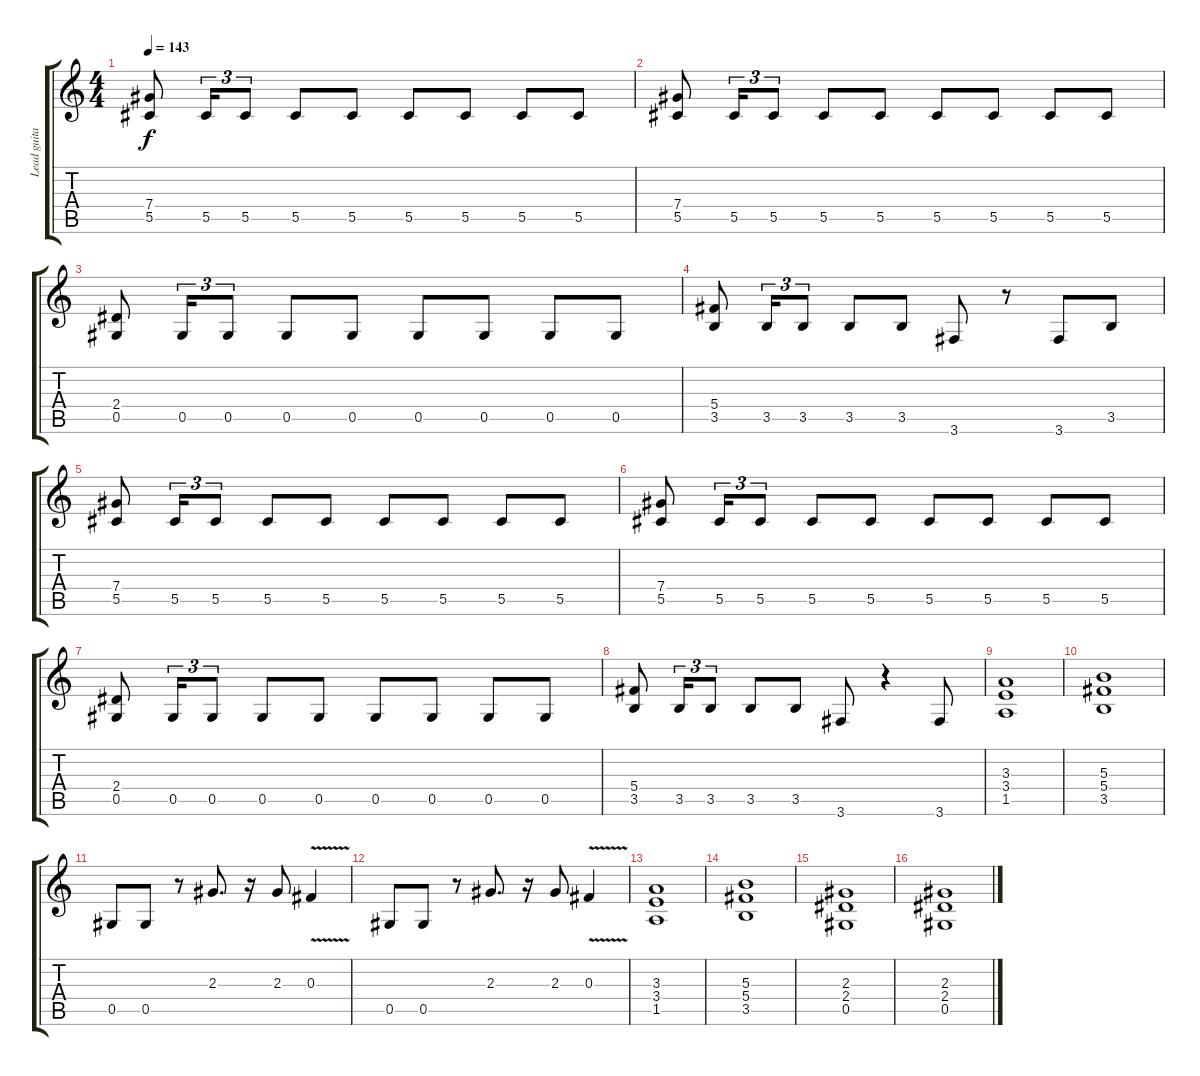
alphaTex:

\track ("Lead guitar" "Lead guita") {instrument overdrivenguitar}
\staff {score tabs}
\tuning (Eb4 Bb3 Gb3 Db3 Ab2 Eb2) {hide}
\ts (4 4)
\tempo 143
\clef g2
\ks c
(7.4 5.5).8{dy f} 5.5.16{tu (3 2)} 5.5.8{tu (3 2)} 5.5.8 5.5.8 5.5.8 5.5.8 5.5.8 5.5.8 |
(7.4 5.5).8 5.5.16{tu (3 2)} 5.5.8{tu (3 2)} 5.5.8 5.5.8 5.5.8 5.5.8 5.5.8 5.5.8 |
(2.4 0.5).8 0.5.16{tu (3 2)} 0.5.8{tu (3 2)} 0.5.8 0.5.8 0.5.8 0.5.8 0.5.8 0.5.8 |
(5.4 3.5).8 3.5.16{tu (3 2)} 3.5.8{tu (3 2)} 3.5.8 3.5.8 3.6.8 r.8 3.6.8 3.5.8 |
(7.4 5.5).8 5.5.16{tu (3 2)} 5.5.8{tu (3 2)} 5.5.8 5.5.8 5.5.8 5.5.8 5.5.8 5.5.8 |
(7.4 5.5).8 5.5.16{tu (3 2)} 5.5.8{tu (3 2)} 5.5.8 5.5.8 5.5.8 5.5.8 5.5.8 5.5.8 |
(2.4 0.5).8 0.5.16{tu (3 2)} 0.5.8{tu (3 2)} 0.5.8 0.5.8 0.5.8 0.5.8 0.5.8 0.5.8 |
(5.4 3.5).8 3.5.16{tu (3 2)} 3.5.8{tu (3 2)} 3.5.8 3.5.8 3.6.8 r.4 3.6.8 |
(3.3 3.4 1.5).1 |
(5.3 5.4 3.5).1 |
0.5.8 0.5.8 r.8 2.3.8{d} r.16 2.3.8 0.3{v}.4 |
0.5.8 0.5.8 r.8 2.3.8{d} r.16 2.3.8 0.3{v}.4 |
(3.3 3.4 1.5).1 |
(5.3 5.4 3.5).1 |
(2.3 2.4 0.5).1 |
(2.3 2.4 0.5).1
